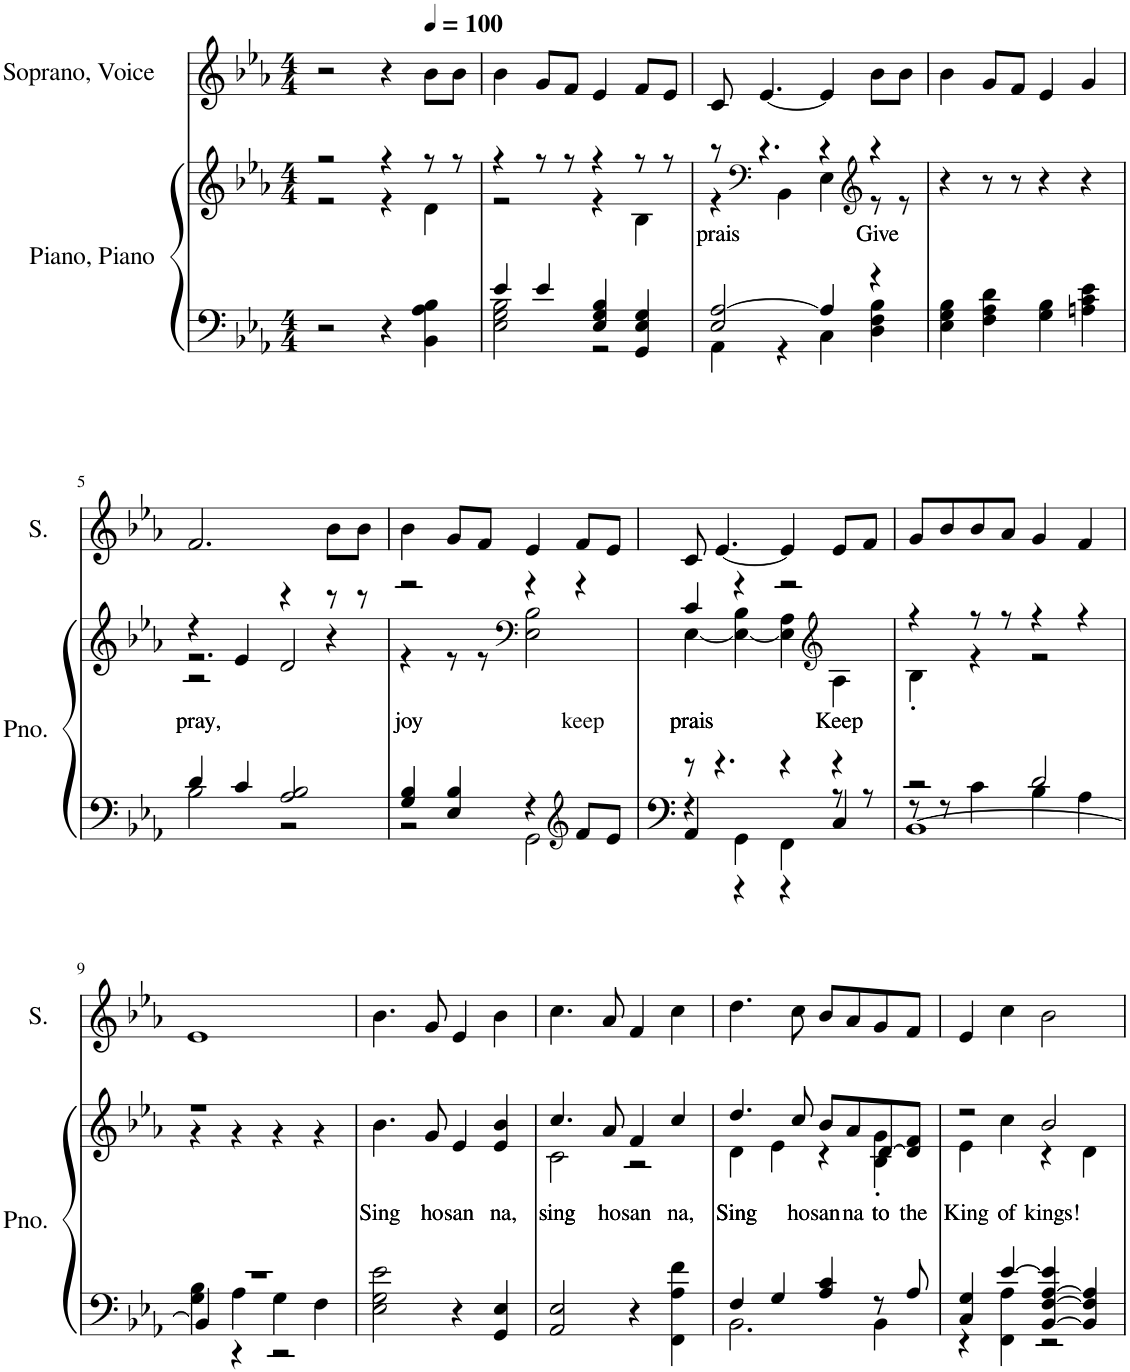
**kern	**kern	**text	**kern
*part2	*part2	*part2	*part1
*staff3	*staff2	*staff2	*staff1
*I"Piano, Piano	*	*	*I"Soprano, Voice
*I'Pno.	*	*	*I'S.
*clefF4	*clefG2	*	*clefG2
*k[b-e-a-]	*k[b-e-a-]	*	*k[b-e-a-]
*M4/4	*M4/4	*	*M4/4
=1	=1	=1	=1
*	*^	*	*
2r	2r	2r	.	2r
4r	4r	4r	.	4r
*	*	*	*	*MM100
4BB-\ 4A-\ 4B-\	8r	4d\	.	8b-\L
.	8r	.	.	8b-\J
=2	=2	=2	=2	=2
*^	*	*	*	*
4e-/	2E-\ 2G\ 2B-\	4r	2r	.	4b-\
4e-/	.	8r	.	.	8g/L
.	.	8r	.	.	8f/J
4E-/ 4G/ 4B-/	2r	4r	4r	.	4e-/
4GG/ 4E-/ 4G/	.	8r	4B-\	.	8f/L
.	.	8r	.	.	8e-/J
=3	=3	=3	=3	=3	=3
!	!	!	!	!LO:LY:b	!
2E-/ [2A-/	4AA-\	8r	4r	prais	8c/
*	*	*clefF4	*	*	*
.	.	4.r	.	.	[4.e-/
.	4r	.	4BB-\	.	.
4A-/]	4C\	4r	4E-\	.	4e-/]
*	*	*clefG2	*	*	*
!	!	!	!	!LO:LY:b	!
4r	4D\ 4F\ 4B-\	4r	8r	Give	8b-\L
.	.	.	8r	.	8b-\J
*v	*v	*	*	*	*
*	*v	*v	*	*
=4	=4	=4	=4
4E-\ 4G\ 4B-\	4r	.	4b-\
4F\ 4A-\ 4d\	8r	.	8g/L
.	8r	.	8f/J
4G\ 4B-\	4r	.	4e-/
4An\ 4c\ 4e-\	4r	.	4g/
!!LO:LB:g=z
=5	=5	=5	=5
*^	*	*	*
!	!	!	!LO:LY:b	!
*	*	*^	*	*
*	*	*	*^	*	*
4d/	2B-\	4r	2.r	2r	pray,	2.f/
4c/	.	4e-/	.	.	.	.
2A-/ 2B-/	2r	4r	.	2d/	.	.
.	.	8r	4r	.	.	8b-\L
.	.	8r	.	.	.	8b-\J
*	*	*v	*v	*v	*	*
=6	=6	=6	=6	=6
!	!	!	!LO:LY:b	!
*	*	*^	*	*
4G/ 4B-/	2r	2r	4r	joy	4b-\
4E-/ 4B-/	.	.	8r	.	8g/L
.	.	.	8r	.	8f/J
*	*	*clefF4	*	*	*
4r	2GG\	4r	2E-\ 2B-\	.	4e-/
*clefG2	*	*	*	*	*
!	!	!	!	!LO:LY:b	!
8f/L	.	4r	.	keep	8f/L
8e-/J	.	.	.	.	8e-/J
=7	=7	=7	=7	=7	=7
*	*^	*	*	*	*
!	!	!	!	!	!LO:LY:b	!
8r	4r	4AA-/	4c/	[4E-\	prais	8c/
4.r	.	.	.	.	.	[4.e-/
.	4GG\	4r	4r	4E-\_ 4B-\	.	.
4r	4FF\	4r	2r	4E-\] 4A-\	.	4e-/]
*	*	*	*clefG2	*	*	*
!	!	!	!	!	!LO:LY:b	!
4r	8r	4C/	.	4A-\	Keep	8e-/L
.	8r	.	.	.	.	8f/J
=8	=8	=8	=8	=8	=8	=8
2r	8r	[1BB-	4r	4B-'\	.	8g/L
.	8r	.	.	.	.	8b-/
.	4c\	.	8r	4r	.	8b-/
.	.	.	8r	.	.	8a-/J
2d/	4B-\	.	4r	2r	.	4g/
.	4A-\	.	4r	.	.	4f/
!!LO:LB:g=z
=9	=9	=9	=9	=9	=9	=9
1r	4G\ 4B-\	4BB-/]	1r	4r	.	1e-
.	4A-\	4r	.	4r	.	.
.	4G\	2r	.	4r	.	.
.	4F\	.	.	4r	.	.
*	*v	*v	*	*	*	*
=10	=10	=10	=10	=10	=10
!	!	!	!	!LO:LY:b	!
*v	*v	*	*	*	*
*	*v	*v	*	*
2E-\ 2G\ 2e-\	4.b-\	Sing	4.b-\
!	!	!LO:LY:b	!
.	8g/	ho	8g/
!	!	!LO:LY:b	!
4r	4e-/	san	4e-/
!	!	!LO:LY:b	!
4GG/ 4E-/	4e-/ 4b-/	na,	4b-\
=11	=11	=11	=11
!	!	!LO:LY:b	!
*	*^	*	*
2AA-/ 2E-/	4.cc/	2c\	sing	4.cc\
!	!	!	!LO:LY:b	!
.	8a-/	.	ho	8a-/
!	!	!	!LO:LY:b	!
4r	4f/	2r	san	4f/
!	!	!	!LO:LY:b	!
4FF\ 4A-\ 4f\	4cc/	.	na,	4cc\
=12	=12	=12	=12	=12
*^	*	*	*	*
!	!	!	!	!LO:LY:b	!
4F/	2.BB-\	4.dd/	4d\	Sing	4.dd\
4G/	.	.	4e-\	.	.
!	!	!	!	!LO:LY:b	!
.	.	8cc/	.	ho	8cc\
!	!	!	!	!LO:LY:b	!
4A-/ 4c/	.	8b-/L	4r	san	8b-/L
!	!	!	!	!LO:LY:b	!
.	.	8a-/	.	na	8a-/
!	!	!	!	!LO:LY:b	!
8r	4BB-\	[8d/	4B-\' 4g\'	to	8g/
!	!	!	!	!LO:LY:b	!
8A-/	.	8d/] 8f/J	.	the	8f/J
=13	=13	=13	=13	=13	=13
!	!	!	!	!LO:LY:b	!
4C/ 4G/	4r	2r	4e-\	King	4e-/
!	!	!	!	!LO:LY:b	!
[4e-/	4FF\ 4A-\	.	4cc\	of	4cc\
!	!	!	!	!LO:LY:b	!
[4BB-/ [4F/ [4A-/ 4e-/]	2r	2b-/	4r	kings!	2b-\
4BB-/] 4F/] 4A-/]	.	.	4d\	.	.
*v	*v	*	*	*	*
*	*v	*v	*	*
=	=	=	=
*-	*-	*-	*-
